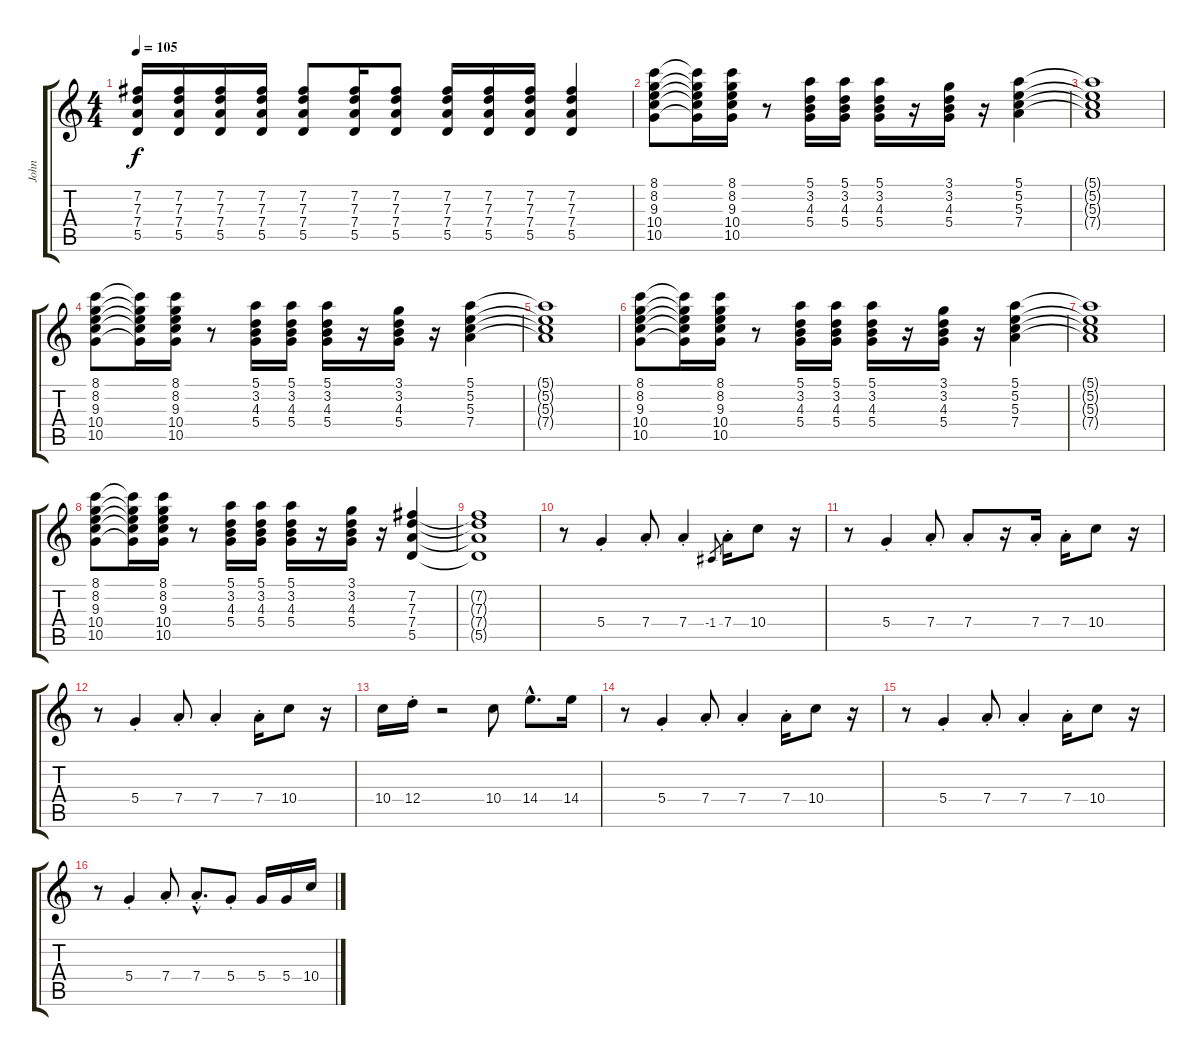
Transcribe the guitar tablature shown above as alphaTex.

\track ("John" "John") {instrument overdrivenguitar}
\staff {score tabs}
\tuning (E4 B3 G3 D3 A2 E2) {hide}
\ts (4 4)
\tempo 105
\clef g2
\ks c
(7.2 7.3 7.4 5.5).16{dy f} (7.2 7.3 7.4 5.5).16 (7.2 7.3 7.4 5.5).16 (7.2 7.3 7.4 5.5).16 (7.2 7.3 7.4 5.5).8 (7.2 7.3 7.4 5.5).16 (7.2 7.3 7.4 5.5).8 (7.2 7.3 7.4 5.5).16 (7.2 7.3 7.4 5.5).16 (7.2 7.3 7.4 5.5).16 (7.2 7.3 7.4 5.5).4 |
(8.1 8.2 9.3 10.4 10.5).8 (8.1{t} 8.2{t} 9.3{t} 10.4{t} 10.5{t}).16 (8.1 8.2 9.3 10.4 10.5).16 r.8 (5.1 3.2 4.3 5.4).16 (5.1 3.2 4.3 5.4).16 (5.1 3.2 4.3 5.4).16 r.16 (3.1 3.2 4.3 5.4).16 r.16 (5.1 5.2 5.3 7.4).4 |
(5.1{t} 5.2{t} 5.3{t} 7.4{t}).1 |
(8.1 8.2 9.3 10.4 10.5).8 (8.1{t} 8.2{t} 9.3{t} 10.4{t} 10.5{t}).16 (8.1 8.2 9.3 10.4 10.5).16 r.8 (5.1 3.2 4.3 5.4).16 (5.1 3.2 4.3 5.4).16 (5.1 3.2 4.3 5.4).16 r.16 (3.1 3.2 4.3 5.4).16 r.16 (5.1 5.2 5.3 7.4).4 |
(5.1{t} 5.2{t} 5.3{t} 7.4{t}).1 |
(8.1 8.2 9.3 10.4 10.5).8 (8.1{t} 8.2{t} 9.3{t} 10.4{t} 10.5{t}).16 (8.1 8.2 9.3 10.4 10.5).16 r.8 (5.1 3.2 4.3 5.4).16 (5.1 3.2 4.3 5.4).16 (5.1 3.2 4.3 5.4).16 r.16 (3.1 3.2 4.3 5.4).16 r.16 (5.1 5.2 5.3 7.4).4 |
(5.1{t} 5.2{t} 5.3{t} 7.4{t}).1 |
(8.1 8.2 9.3 10.4 10.5).8 (8.1{t} 8.2{t} 9.3{t} 10.4{t} 10.5{t}).16 (8.1 8.2 9.3 10.4 10.5).16 r.8 (5.1 3.2 4.3 5.4).16 (5.1 3.2 4.3 5.4).16 (5.1 3.2 4.3 5.4).16 r.16 (3.1 3.2 4.3 5.4).16 r.16 (7.2 7.3 7.4 5.5).4 |
(7.2{t} 7.3{t} 7.4{t} 5.5{t}).1 |
r.8 5.4{st}.4 7.4{st}.8 7.4{st}.4 -1.4.8{gr} 7.4{st}.16 10.4.8 r.16 |
r.8 5.4{st}.4 7.4{st}.8 7.4{st}.8 r.16 7.4{st}.16 7.4{st}.16 10.4.8 r.16 |
r.8 5.4{st}.4 7.4{st}.8 7.4{st}.4 7.4{st}.16 10.4.8 r.16 |
10.4.16 12.4{st}.16 r.2 10.4.8 14.4{hac}.8{d} 14.4.16 |
r.8 5.4{st}.4 7.4{st}.8 7.4{st}.4 7.4{st}.16 10.4.8 r.16 |
r.8 5.4{st}.4 7.4{st}.8 7.4{st}.4 7.4{st}.16 10.4.8 r.16 |
r.8 5.4{st}.4 7.4{st}.8 7.4{hac st}.8{d} 5.4{st}.8 5.4.16 5.4.16 10.4.16
